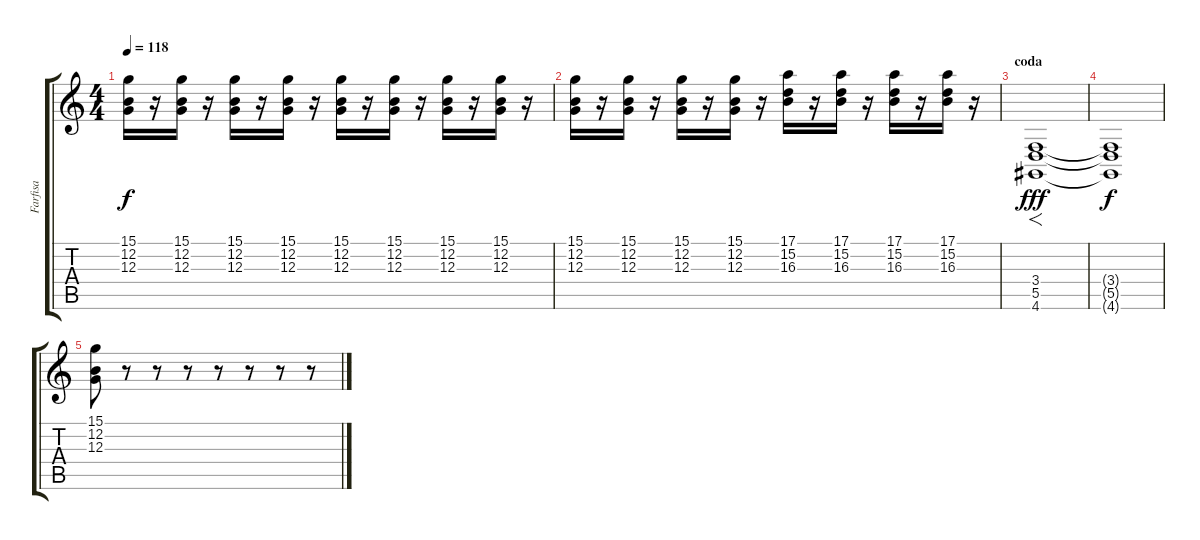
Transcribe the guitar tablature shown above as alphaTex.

\track ("Farfisa" "Farfisa") {instrument drawbarorgan}
\staff {score tabs}
\tuning (E4 B3 G3 D3 A2 E2) {hide}
\ts (4 4)
\tempo 118
\clef g2
\ks c
(15.1 12.2 12.3).16{dy f} r.16 (15.1 12.2 12.3).16 r.16 (15.1 12.2 12.3).16 r.16 (15.1 12.2 12.3).16 r.16 (15.1 12.2 12.3).16 r.16 (15.1 12.2 12.3).16 r.16 (15.1 12.2 12.3).16 r.16 (15.1 12.2 12.3).16 r.16 |
(15.1 12.2 12.3).16 r.16 (15.1 12.2 12.3).16 r.16 (15.1 12.2 12.3).16 r.16 (15.1 12.2 12.3).16 r.16 (17.1 15.2 16.3).16 r.16 (17.1 15.2 16.3).16 r.16 (17.1 15.2 16.3).16 r.16 (17.1 15.2 16.3).16 r.16 |
\section ("" "coda")
(3.4 5.5 4.6).1{f dy fff volume 16} |
(3.4{t} 5.5{t} 4.6{t}).1{dy f} |
(15.1 12.2 12.3).8 r.8 r.8 r.8 r.8 r.8 r.8 r.8
